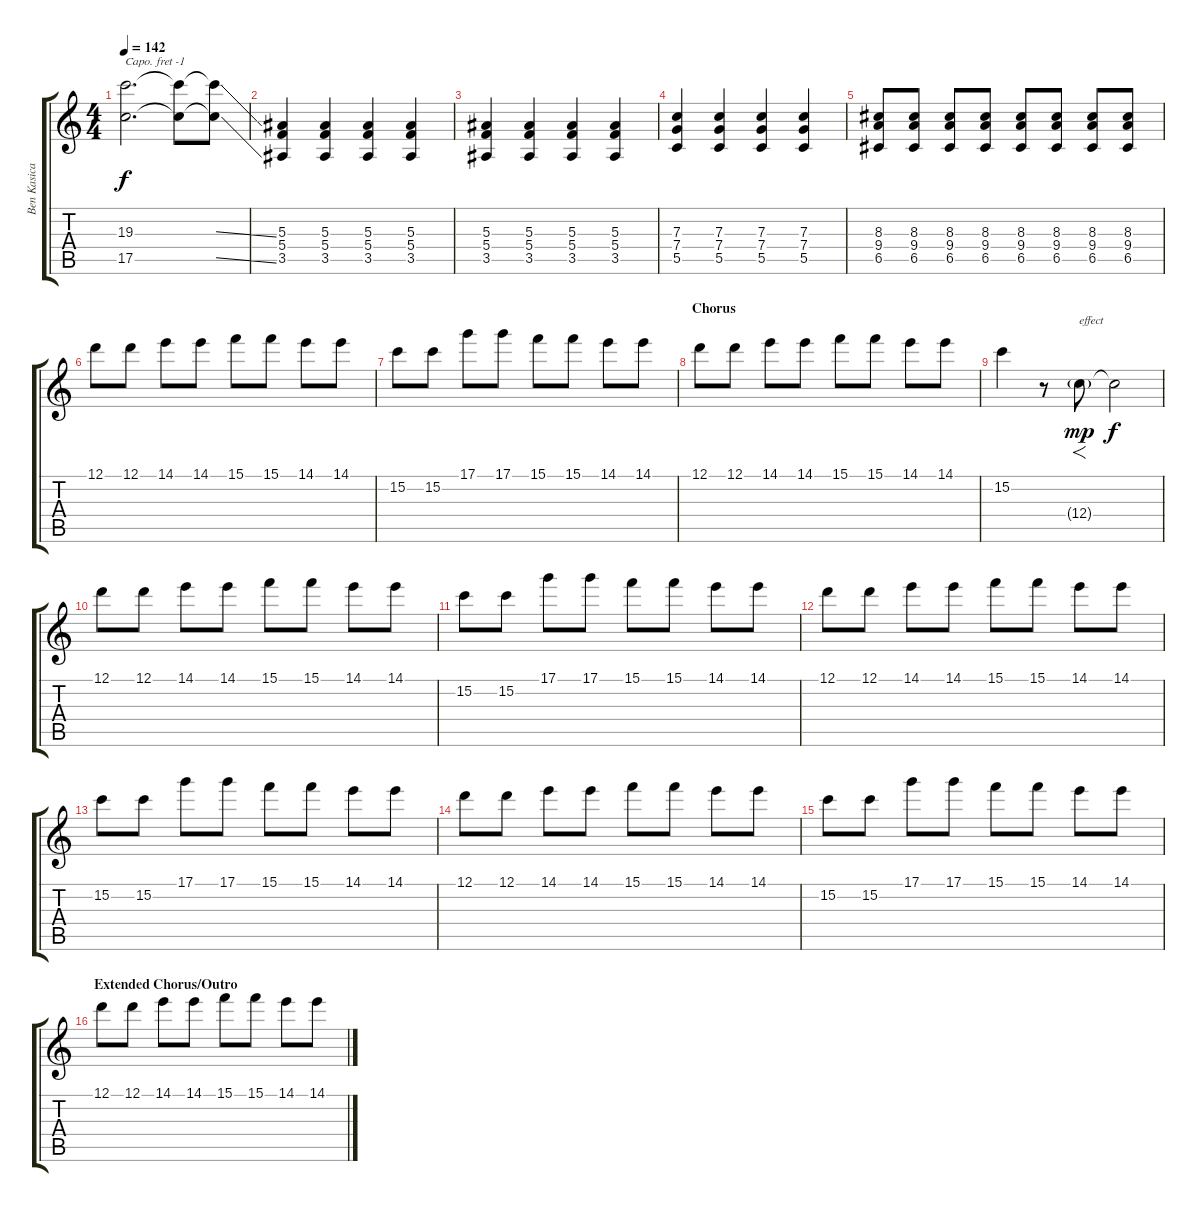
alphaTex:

\track ("Ben Kasica" "Ben Kasica") {instrument distortionguitar}
\staff {score tabs}
\capo -1
\tuning (Eb4 Bb3 Gb3 Db3 Ab2 Db2) {hide}
\ts (4 4)
\tempo 142
\clef g2
\ks c
(19.3{t} 17.5{t}).2{d dy f} (19.3{t} 17.5{t}).8 (19.3{ss t} 17.5{ss t}).8 |
(5.3 5.4 3.5).4 (5.3 5.4 3.5).4 (5.3 5.4 3.5).4 (5.3 5.4 3.5).4 |
(5.3 5.4 3.5).4 (5.3 5.4 3.5).4 (5.3 5.4 3.5).4 (5.3 5.4 3.5).4 |
(7.3 7.4 5.5).4 (7.3 7.4 5.5).4 (7.3 7.4 5.5).4 (7.3 7.4 5.5).4 |
(8.3 9.4 6.5).8 (8.3 9.4 6.5).8 (8.3 9.4 6.5).8 (8.3 9.4 6.5).8 (8.3 9.4 6.5).8 (8.3 9.4 6.5).8 (8.3 9.4 6.5).8 (8.3 9.4 6.5).8 |
12.1.8 12.1.8 14.1.8 14.1.8 15.1.8 15.1.8 14.1.8 14.1.8 |
15.2.8 15.2.8 17.1.8 17.1.8 15.1.8 15.1.8 14.1.8 14.1.8 |
\section ("" "Chorus")
12.1.8 12.1.8 14.1.8 14.1.8 15.1.8 15.1.8 14.1.8 14.1.8 |
15.2.4 r.8 12.4{g}.8{f txt "effect" dy mp} 12.4{t}.2{dy f} |
12.1.8 12.1.8 14.1.8 14.1.8 15.1.8 15.1.8 14.1.8 14.1.8 |
15.2.8 15.2.8 17.1.8 17.1.8 15.1.8 15.1.8 14.1.8 14.1.8 |
12.1.8 12.1.8 14.1.8 14.1.8 15.1.8 15.1.8 14.1.8 14.1.8 |
15.2.8 15.2.8 17.1.8 17.1.8 15.1.8 15.1.8 14.1.8 14.1.8 |
12.1.8 12.1.8 14.1.8 14.1.8 15.1.8 15.1.8 14.1.8 14.1.8 |
15.2.8 15.2.8 17.1.8 17.1.8 15.1.8 15.1.8 14.1.8 14.1.8 |
\section ("" "Extended Chorus/Outro")
12.1.8 12.1.8 14.1.8 14.1.8 15.1.8 15.1.8 14.1.8 14.1.8
